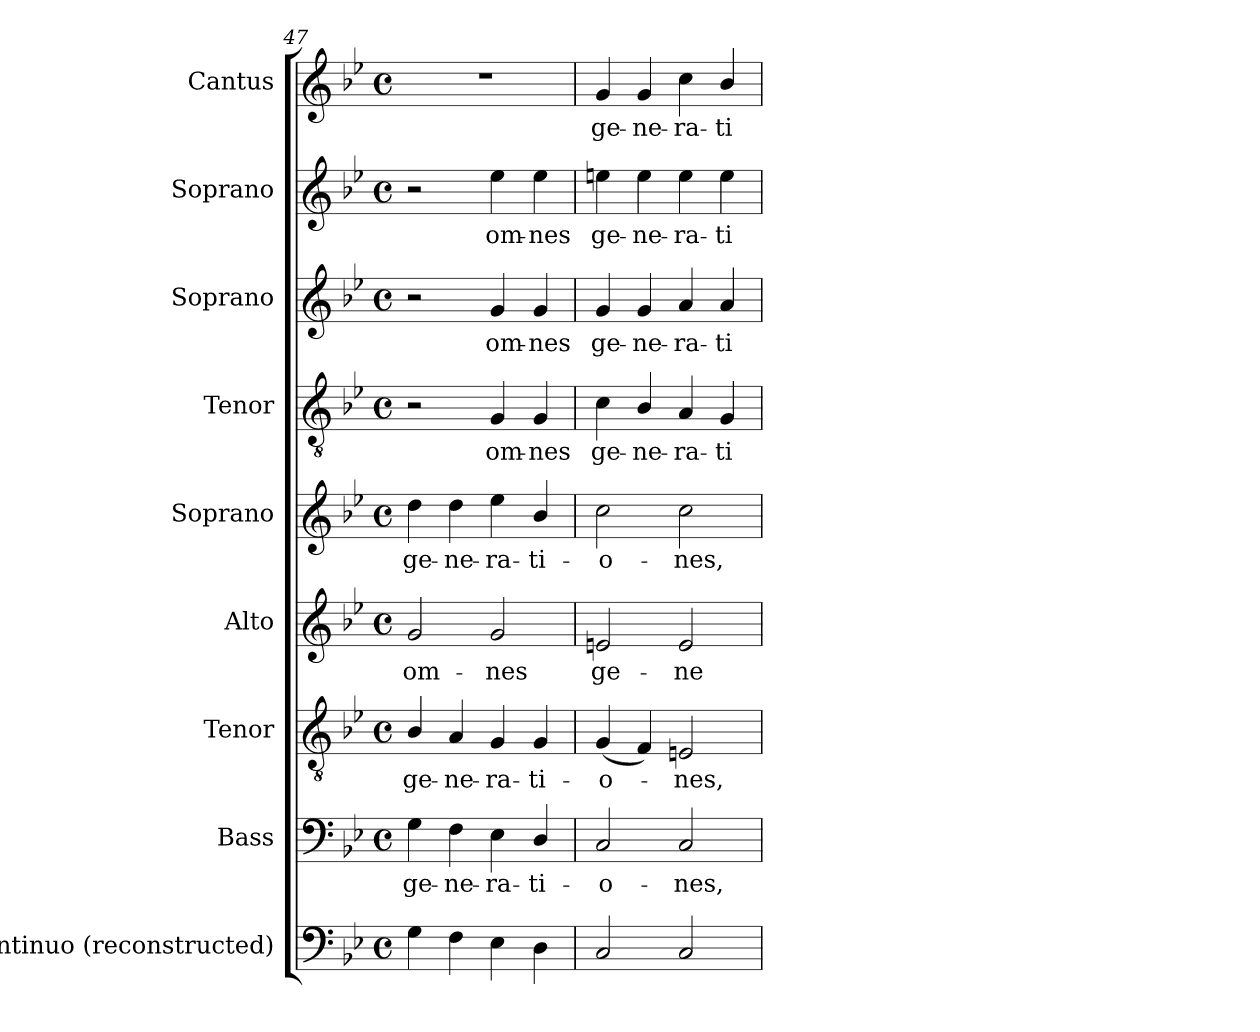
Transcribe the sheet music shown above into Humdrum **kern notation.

**kern	**kern	**text	**kern	**text	**kern	**text	**kern	**text	**kern	**text	**kern	**text	**kern	**text	**kern	**text
*part9	*part8	*part8	*part7	*part7	*part6	*part6	*part5	*part5	*part4	*part4	*part3	*part3	*part2	*part2	*part1	*part1
*staff9	*staff8	*staff8	*staff7	*staff7	*staff6	*staff6	*staff5	*staff5	*staff4	*staff4	*staff3	*staff3	*staff2	*staff2	*staff1	*staff1
*I"Continuo (reconstructed)	*I"Bass	*	*I"Tenor	*	*I"Alto	*	*I"Soprano	*	*I"Tenor	*	*I"Soprano	*	*I"Soprano	*	*I"Cantus	*
*I'Cont.	*I'B.	*	*I'T.	*	*I'A.	*	*I'S.	*	*I'T.	*	*I'S.	*	*I'S.	*	*I'S.	*
*clefF4	*clefF4	*	*clefGv2	*	*clefG2	*	*clefG2	*	*clefGv2	*	*clefG2	*	*clefG2	*	*clefG2	*
*	*	*	*ITrd7c12	*	*	*	*	*	*ITrd7c12	*	*	*	*	*	*	*
*k[b-e-]	*k[b-e-]	*	*k[b-e-]	*	*k[b-e-]	*	*k[b-e-]	*	*k[b-e-]	*	*k[b-e-]	*	*k[b-e-]	*	*k[b-e-]	*
*g:	*g:	*	*g:	*	*g:	*	*g:	*	*g:	*	*g:	*	*g:	*	*g:	*
*M4/4	*M4/4	*	*M4/4	*	*M4/4	*	*M4/4	*	*M4/4	*	*M4/4	*	*M4/4	*	*M4/4	*
*met(c)	*met(c)	*	*met(c)	*	*met(c)	*	*met(c)	*	*met(c)	*	*met(c)	*	*met(c)	*	*met(c)	*
=47	=47	=47	=47	=47	=47	=47	=47	=47	=47	=47	=47	=47	=47	=47	=47	=47
!	!	!LO:LY:b:color=#000000	!	!	!	!	!	!	!	!	!	!	!	!	!	!
!	!	!	!	!LO:LY:b:color=#000000	!	!	!	!	!	!	!	!	!	!	!	!
!	!	!	!	!	!	!LO:LY:b:color=#000000	!	!	!	!	!	!	!	!	!	!
!	!	!	!	!	!	!	!	!LO:LY:b:color=#000000	!	!	!	!	!	!	!	!
4Gi\	4Gi\	ge-	4BB-i/	ge-	2gi/	om-	4ddi\	ge-	2r	.	2r	.	2r	.	1r	.
!	!	!LO:LY:b:color=#000000	!	!	!	!	!	!	!	!	!	!	!	!	!	!
!	!	!	!	!LO:LY:b:color=#000000	!	!	!	!	!	!	!	!	!	!	!	!
!	!	!	!	!	!	!	!	!LO:LY:b:color=#000000	!	!	!	!	!	!	!	!
4Fi\	4Fi\	-ne-	4AAi/	-ne-	.	.	4ddi\	-ne-	.	.	.	.	.	.	.	.
!	!	!LO:LY:b:color=#000000	!	!	!	!	!	!	!	!	!	!	!	!	!	!
!	!	!	!	!LO:LY:b:color=#000000	!	!	!	!	!	!	!	!	!	!	!	!
!	!	!	!	!	!	!LO:LY:b:color=#000000	!	!	!	!	!	!	!	!	!	!
!	!	!	!	!	!	!	!	!LO:LY:b:color=#000000	!	!	!	!	!	!	!	!
!	!	!	!	!	!	!	!	!	!	!LO:LY:b:color=#000000	!	!	!	!	!	!
!	!	!	!	!	!	!	!	!	!	!	!	!LO:LY:b:color=#000000	!	!	!	!
!	!	!	!	!	!	!	!	!	!	!	!	!	!	!LO:LY:b:color=#000000	!	!
4E-i\	4E-i\	-ra-	4GGi/	-ra-	2gi/	-nes	4ee-i\	-ra-	4GGi/	om-	4gi/	om-	4ee-i\	om-	.	.
!	!	!LO:LY:b:color=#000000	!	!	!	!	!	!	!	!	!	!	!	!	!	!
!	!	!	!	!LO:LY:b:color=#000000	!	!	!	!	!	!	!	!	!	!	!	!
!	!	!	!	!	!	!	!	!LO:LY:b:color=#000000	!	!	!	!	!	!	!	!
!	!	!	!	!	!	!	!	!	!	!LO:LY:b:color=#000000	!	!	!	!	!	!
!	!	!	!	!	!	!	!	!	!	!	!	!LO:LY:b:color=#000000	!	!	!	!
!	!	!	!	!	!	!	!	!	!	!	!	!	!	!LO:LY:b:color=#000000	!	!
4Di\	4Di/	-ti-	4GGi/	-ti-	.	.	4b-i/	-ti-	4GGi/	-nes	4gi/	-nes	4ee-i\	-nes	.	.
=48	=48	=48	=48	=48	=48	=48	=48	=48	=48	=48	=48	=48	=48	=48	=48	=48
!	!	!LO:LY:b:color=#000000	!	!	!	!	!	!	!	!	!	!	!	!	!	!
!	!	!	!	!LO:LY:b:color=#000000	!	!	!	!	!	!	!	!	!	!	!	!
!	!	!	!	!	!	!LO:LY:b:color=#000000	!	!	!	!	!	!	!	!	!	!
!	!	!	!	!	!	!	!	!LO:LY:b:color=#000000	!	!	!	!	!	!	!	!
!	!	!	!	!	!	!	!	!	!	!LO:LY:b:color=#000000	!	!	!	!	!	!
!	!	!	!	!	!	!	!	!	!	!	!	!LO:LY:b:color=#000000	!	!	!	!
!	!	!	!	!	!	!	!	!	!	!	!	!	!	!LO:LY:b:color=#000000	!	!
!	!	!	!	!	!	!	!	!	!	!	!	!	!	!	!	!LO:LY:b:color=#000000
2Ci/	2Ci/	-o-	(4GGi/	-o-	2eni/	ge-	2cci\	-o-	4Ci\	ge-	4gi/	ge-	4eeni\	ge-	4gi/	ge-
!	!	!	!	!	!	!	!	!	!	!LO:LY:b:color=#000000	!	!	!	!	!	!
!	!	!	!	!	!	!	!	!	!	!	!	!LO:LY:b:color=#000000	!	!	!	!
!	!	!	!	!	!	!	!	!	!	!	!	!	!	!LO:LY:b:color=#000000	!	!
!	!	!	!	!	!	!	!	!	!	!	!	!	!	!	!	!LO:LY:b:color=#000000
.	.	.	4FFi/)	.	.	.	.	.	4BB-i/	-ne-	4gi/	-ne-	4eei\	-ne-	4gi/	-ne-
!	!	!LO:LY:b:color=#000000	!	!	!	!	!	!	!	!	!	!	!	!	!	!
!	!	!	!	!LO:LY:b:color=#000000	!	!	!	!	!	!	!	!	!	!	!	!
!	!	!	!	!	!	!LO:LY:b:color=#000000	!	!	!	!	!	!	!	!	!	!
!	!	!	!	!	!	!	!	!LO:LY:b:color=#000000	!	!	!	!	!	!	!	!
!	!	!	!	!	!	!	!	!	!	!LO:LY:b:color=#000000	!	!	!	!	!	!
!	!	!	!	!	!	!	!	!	!	!	!	!LO:LY:b:color=#000000	!	!	!	!
!	!	!	!	!	!	!	!	!	!	!	!	!	!	!LO:LY:b:color=#000000	!	!
!	!	!	!	!	!	!	!	!	!	!	!	!	!	!	!	!LO:LY:b:color=#000000
2Ci/	2Ci/	-nes,	2EEni/	-nes,	2ei/	-ne-	2cci\	-nes,	4AAi/	-ra-	4ai/	-ra-	4eei\	-ra-	4cci\	-ra-
!	!	!	!	!	!	!	!	!	!	!LO:LY:b:color=#000000	!	!	!	!	!	!
!	!	!	!	!	!	!	!	!	!	!	!	!LO:LY:b:color=#000000	!	!	!	!
!	!	!	!	!	!	!	!	!	!	!	!	!	!	!LO:LY:b:color=#000000	!	!
!	!	!	!	!	!	!	!	!	!	!	!	!	!	!	!	!LO:LY:b:color=#000000
.	.	.	.	.	.	.	.	.	4GGi/	-ti-	4ai/	-ti-	4eei\	-ti-	4b-i/	-ti-
=	=	=	=	=	=	=	=	=	=	=	=	=	=	=	=	=
*-	*-	*-	*-	*-	*-	*-	*-	*-	*-	*-	*-	*-	*-	*-	*-	*-
